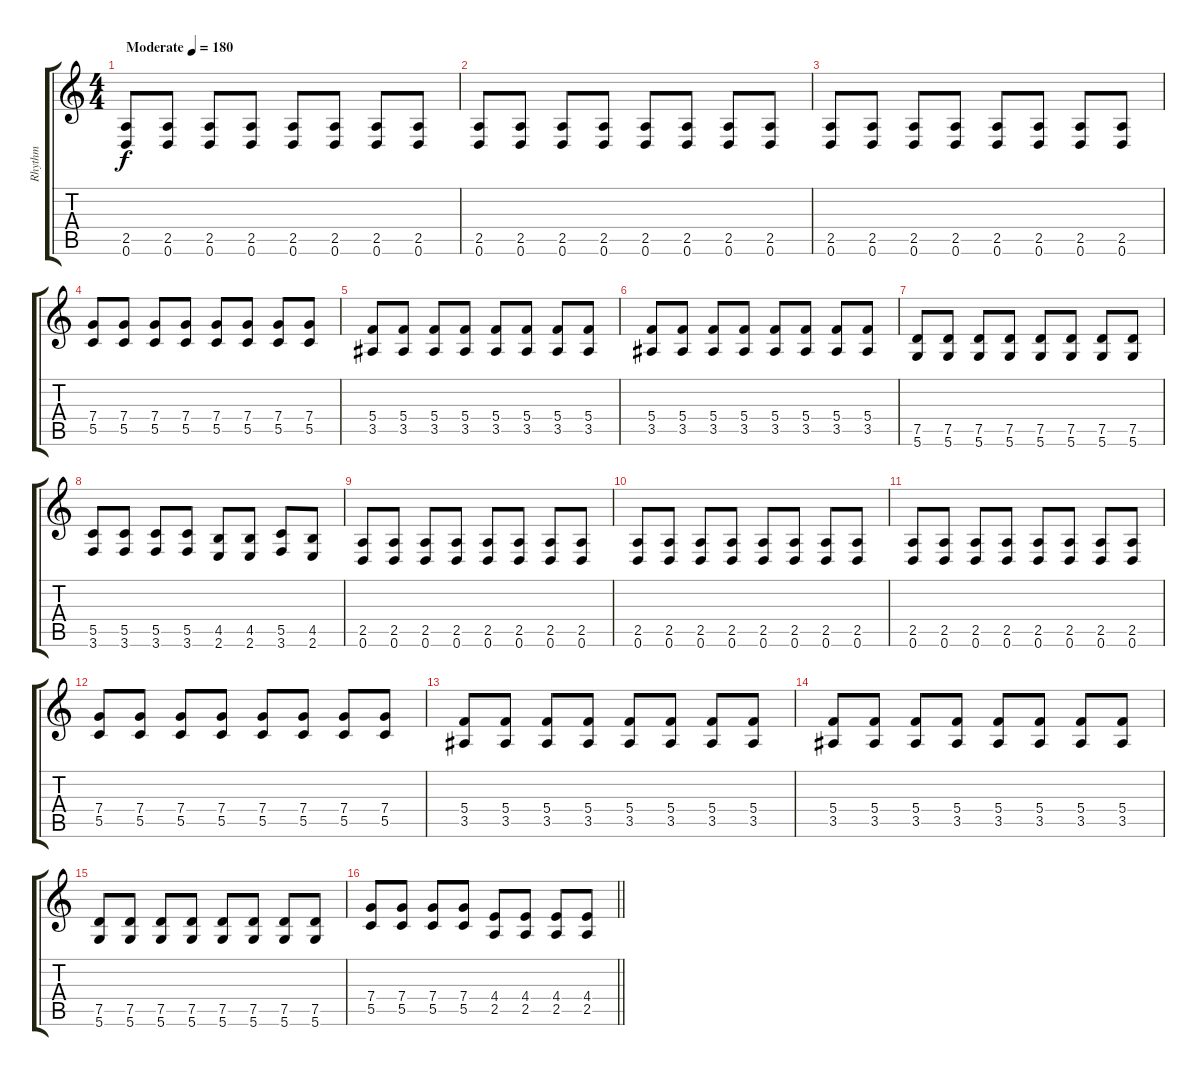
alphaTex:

\track ("Rhythm" "Rhythm") {instrument distortionguitar}
\staff {score tabs}
\tuning (D4 A3 F3 C3 G2 D2) {hide}
\ts (4 4)
\section ("" "")
\tempo (180 "Moderate")
\clef g2
\ks c
(2.5 0.6).8{dy f instrument distortionguitar} (2.5 0.6).8 (2.5 0.6).8 (2.5 0.6).8 (2.5 0.6).8 (2.5 0.6).8 (2.5 0.6).8 (2.5 0.6).8 |
(2.5 0.6).8 (2.5 0.6).8 (2.5 0.6).8 (2.5 0.6).8 (2.5 0.6).8 (2.5 0.6).8 (2.5 0.6).8 (2.5 0.6).8 |
(2.5 0.6).8 (2.5 0.6).8 (2.5 0.6).8 (2.5 0.6).8 (2.5 0.6).8 (2.5 0.6).8 (2.5 0.6).8 (2.5 0.6).8 |
(7.4 5.5).8 (7.4 5.5).8 (7.4 5.5).8 (7.4 5.5).8 (7.4 5.5).8 (7.4 5.5).8 (7.4 5.5).8 (7.4 5.5).8 |
(5.4 3.5).8 (5.4 3.5).8 (5.4 3.5).8 (5.4 3.5).8 (5.4 3.5).8 (5.4 3.5).8 (5.4 3.5).8 (5.4 3.5).8 |
(5.4 3.5).8 (5.4 3.5).8 (5.4 3.5).8 (5.4 3.5).8 (5.4 3.5).8 (5.4 3.5).8 (5.4 3.5).8 (5.4 3.5).8 |
(7.5 5.6).8 (7.5 5.6).8 (7.5 5.6).8 (7.5 5.6).8 (7.5 5.6).8 (7.5 5.6).8 (7.5 5.6).8 (7.5 5.6).8 |
(5.5 3.6).8 (5.5 3.6).8 (5.5 3.6).8 (5.5 3.6).8 (4.5 2.6).8 (4.5 2.6).8 (5.5 3.6).8 (4.5 2.6).8 |
(2.5 0.6).8 (2.5 0.6).8 (2.5 0.6).8 (2.5 0.6).8 (2.5 0.6).8 (2.5 0.6).8 (2.5 0.6).8 (2.5 0.6).8 |
(2.5 0.6).8 (2.5 0.6).8 (2.5 0.6).8 (2.5 0.6).8 (2.5 0.6).8 (2.5 0.6).8 (2.5 0.6).8 (2.5 0.6).8 |
(2.5 0.6).8 (2.5 0.6).8 (2.5 0.6).8 (2.5 0.6).8 (2.5 0.6).8 (2.5 0.6).8 (2.5 0.6).8 (2.5 0.6).8 |
(7.4 5.5).8 (7.4 5.5).8 (7.4 5.5).8 (7.4 5.5).8 (7.4 5.5).8 (7.4 5.5).8 (7.4 5.5).8 (7.4 5.5).8 |
(5.4 3.5).8 (5.4 3.5).8 (5.4 3.5).8 (5.4 3.5).8 (5.4 3.5).8 (5.4 3.5).8 (5.4 3.5).8 (5.4 3.5).8 |
(5.4 3.5).8 (5.4 3.5).8 (5.4 3.5).8 (5.4 3.5).8 (5.4 3.5).8 (5.4 3.5).8 (5.4 3.5).8 (5.4 3.5).8 |
(7.5 5.6).8 (7.5 5.6).8 (7.5 5.6).8 (7.5 5.6).8 (7.5 5.6).8 (7.5 5.6).8 (7.5 5.6).8 (7.5 5.6).8 |
\barLineRight lightlight
(7.4 5.5).8 (7.4 5.5).8 (7.4 5.5).8 (7.4 5.5).8 (4.4 2.5).8 (4.4 2.5).8 (4.4 2.5).8 (4.4 2.5).8
